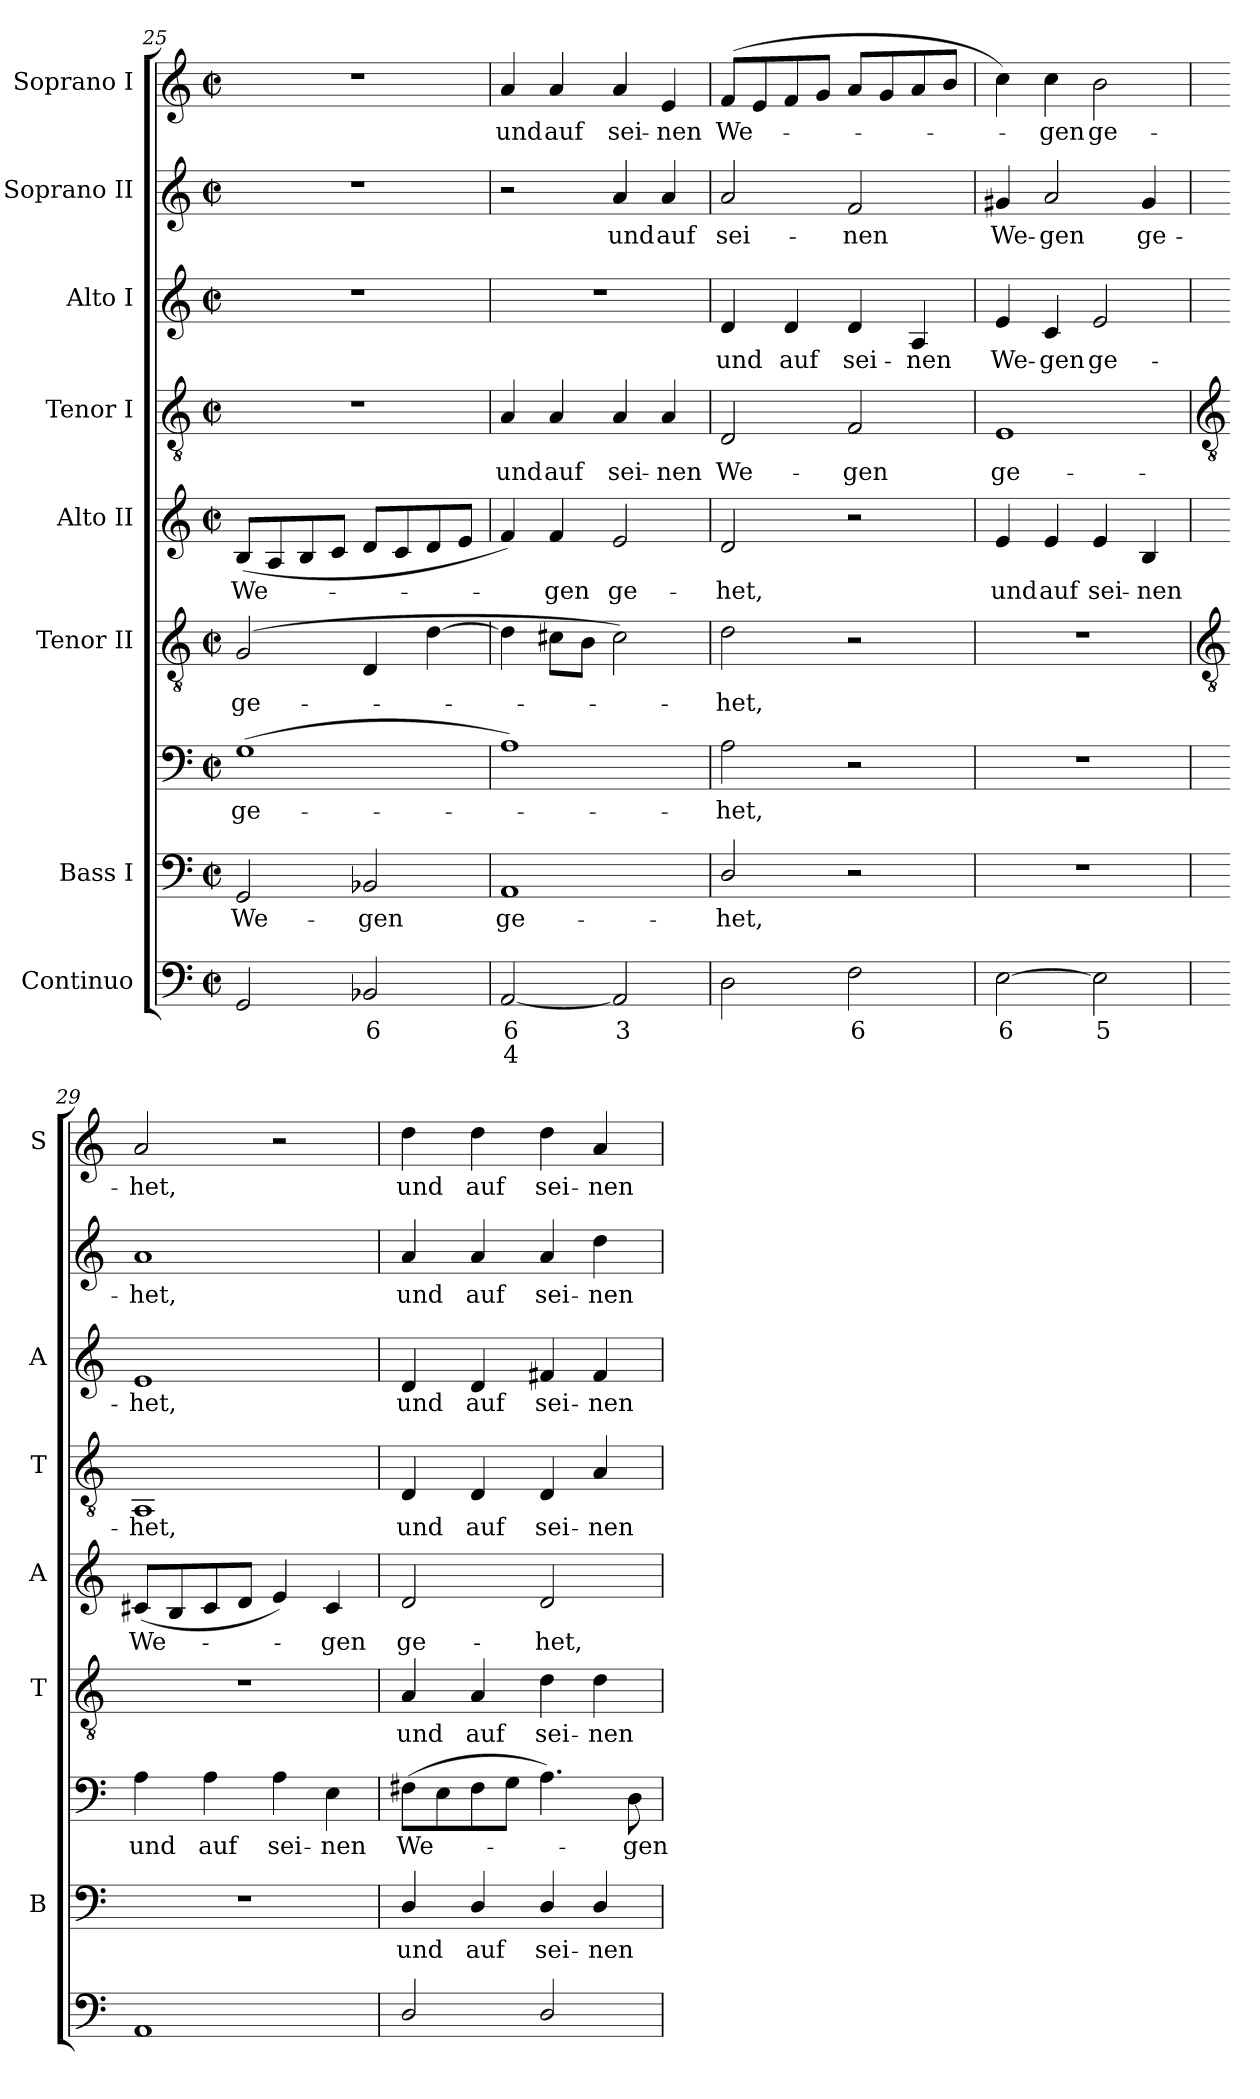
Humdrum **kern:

**kern	**text	**text	**kern	**text	**kern	**text	**kern	**text	**kern	**text	**kern	**text	**kern	**text	**kern	**text	**kern	**text
*part8	*part8	*part8	*part7	*part7	*part7	*part7	*part6	*part6	*part5	*part5	*part4	*part4	*part3	*part3	*part2	*part2	*part1	*part1
*staff9	*staff9	*staff9	*staff8	*staff8	*staff7	*staff7	*staff6	*staff6	*staff5	*staff5	*staff4	*staff4	*staff3	*staff3	*staff2	*staff2	*staff1	*staff1
*I"Continuo	*	*	*I"Bass I	*	*	*	*I"Tenor II	*	*I"Alto II	*	*I"Tenor I	*	*I"Alto I	*	*I"Soprano II	*	*I"Soprano I	*
*	*	*	*I'B	*	*	*	*I'T	*	*I'A	*	*I'T	*	*I'A	*	*	*	*I'S	*
*clefF4	*	*	*clefF4	*	*clefF4	*	*clefGv2	*	*clefG2	*	*clefGv2	*	*clefG2	*	*clefG2	*	*clefG2	*
*k[]	*	*	*k[]	*	*k[]	*	*k[]	*	*k[]	*	*k[]	*	*k[]	*	*k[]	*	*k[]	*
*C:	*	*	*C:	*	*C:	*	*C:	*	*C:	*	*C:	*	*C:	*	*C:	*	*C:	*
*M2/2	*	*	*M2/2	*	*M2/2	*	*M2/2	*	*M2/2	*	*M2/2	*	*M2/2	*	*M2/2	*	*M2/2	*
*met(c|)	*	*	*met(c|)	*	*met(c|)	*	*met(c|)	*	*met(c|)	*	*met(c|)	*	*met(c|)	*	*met(c|)	*	*met(c|)	*
=25	=25	=25	=25	=25	=25	=25	=25	=25	=25	=25	=25	=25	=25	=25	=25	=25	=25	=25
!	!	!	!	!LO:LY:b	!	!LO:LY:b	!	!LO:LY:b	!	!LO:LY:b	!	!	!	!	!	!	!	!
2GG	.	.	2GG	We-	(>1G	ge-	(>2G	ge-	(<8BL	We-	1r	.	1r	.	1r	.	1r	.
.	.	.	.	.	.	.	.	.	8A	.	.	.	.	.	.	.	.	.
.	.	.	.	.	.	.	.	.	8B	.	.	.	.	.	.	.	.	.
.	.	.	.	.	.	.	.	.	8cJ	.	.	.	.	.	.	.	.	.
!	!LO:LY:b	!	!	!LO:LY:b	!	!	!	!	!	!	!	!	!	!	!	!	!	!
2BB-X	6	.	2BB-X	-gen	.	.	4D	.	8dL	.	.	.	.	.	.	.	.	.
.	.	.	.	.	.	.	.	.	8c	.	.	.	.	.	.	.	.	.
.	.	.	.	.	.	.	[4d	.	8d	.	.	.	.	.	.	.	.	.
.	.	.	.	.	.	.	.	.	8eJ	.	.	.	.	.	.	.	.	.
=26	=26	=26	=26	=26	=26	=26	=26	=26	=26	=26	=26	=26	=26	=26	=26	=26	=26	=26
!	!LO:LY:b	!LO:LY:b	!	!LO:LY:b	!	!	!	!	!	!	!	!LO:LY:b	!	!	!	!	!	!LO:LY:b
[2AA	6	4	1AA	ge-	1A)	.	4d]	.	4f)	.	4A	und	1r	.	2r	.	4a	und
!	!	!	!	!	!	!	!	!	!	!LO:LY:b	!	!LO:LY:b	!	!	!	!	!	!LO:LY:b
.	.	.	.	.	.	.	8c#XL	.	4f	gen	4A	auf	.	.	.	.	4a	auf
.	.	.	.	.	.	.	8BJ	.	.	.	.	.	.	.	.	.	.	.
!	!LO:LY:b	!	!	!	!	!	!	!	!	!LO:LY:b	!	!LO:LY:b	!	!	!	!LO:LY:b	!	!LO:LY:b
2AA]	3	.	.	.	.	.	2c#)	.	2e	ge-	4A	sei-	.	.	4a	und	4a	sei-
!	!	!	!	!	!	!	!	!	!	!	!	!LO:LY:b	!	!	!	!LO:LY:b	!	!LO:LY:b
.	.	.	.	.	.	.	.	.	.	.	4A	-nen	.	.	4a	auf	4e	-nen
=27	=27	=27	=27	=27	=27	=27	=27	=27	=27	=27	=27	=27	=27	=27	=27	=27	=27	=27
!	!	!	!	!LO:LY:b	!	!LO:LY:b	!	!LO:LY:b	!	!LO:LY:b	!	!LO:LY:b	!	!LO:LY:b	!	!LO:LY:b	!	!LO:LY:b
2D	.	.	2D/	het,	2A	-het,	2d	het,	2d	-het,	2D	We-	4d	und	2a	sei-	(<8fL	We-
.	.	.	.	.	.	.	.	.	.	.	.	.	.	.	.	.	8e	.
!	!	!	!	!	!	!	!	!	!	!	!	!	!	!LO:LY:b	!	!	!	!
.	.	.	.	.	.	.	.	.	.	.	.	.	4d	auf	.	.	8f	.
.	.	.	.	.	.	.	.	.	.	.	.	.	.	.	.	.	8gJ	.
!	!LO:LY:b	!	!	!	!	!	!	!	!	!	!	!LO:LY:b	!	!LO:LY:b	!	!LO:LY:b	!	!
2F	6	.	2r	.	2r	.	2r	.	2r	.	2F	-gen	4d	sei-	2f	-nen	8aL	.
.	.	.	.	.	.	.	.	.	.	.	.	.	.	.	.	.	8g	.
!	!	!	!	!	!	!	!	!	!	!	!	!	!	!LO:LY:b	!	!	!	!
.	.	.	.	.	.	.	.	.	.	.	.	.	4A	-nen	.	.	8a	.
.	.	.	.	.	.	.	.	.	.	.	.	.	.	.	.	.	8bJ	.
=28	=28	=28	=28	=28	=28	=28	=28	=28	=28	=28	=28	=28	=28	=28	=28	=28	=28	=28
!	!LO:LY:b	!	!	!	!	!	!	!	!	!LO:LY:b	!	!LO:LY:b	!	!LO:LY:b	!	!LO:LY:b	!	!
[2E	6	.	1r	.	1r	.	1r	.	4e	und	1E	ge-	4e	We-	4g#X	We-	4cc)	.
!	!	!	!	!	!	!	!	!	!	!LO:LY:b	!	!	!	!LO:LY:b	!	!LO:LY:b	!	!LO:LY:b
.	.	.	.	.	.	.	.	.	4e	auf	.	.	4c	-gen	2a	-gen	4cc	gen
!	!LO:LY:b	!	!	!	!	!	!	!	!	!LO:LY:b	!	!	!	!LO:LY:b	!	!	!	!LO:LY:b
2E]	5	.	.	.	.	.	.	.	4e	sei-	.	.	2e	ge-	.	.	2b	ge-
!	!	!	!	!	!	!	!	!	!	!LO:LY:b	!	!	!	!	!	!LO:LY:b	!	!
.	.	.	.	.	.	.	.	.	4B	-nen	.	.	.	.	4g#	ge-	.	.
!!LO:LB:g=z
=29	=29	=29	=29	=29	=29	=29	=29	=29	=29	=29	=29	=29	=29	=29	=29	=29	=29	=29
*	*	*	*	*	*	*	*clefGv2	*	*	*	*clefGv2	*	*	*	*	*	*	*
!	!	!	!	!	!	!LO:LY:b	!	!	!	!LO:LY:b	!	!LO:LY:b	!	!LO:LY:b	!	!LO:LY:b	!	!LO:LY:b
1AA	.	.	1r	.	4A	und	1r	.	(<8c#XL	We-	1AA	-het,	1e	-het,	1a	-het,	2a	-het,
.	.	.	.	.	.	.	.	.	8B	.	.	.	.	.	.	.	.	.
!	!	!	!	!	!	!LO:LY:b	!	!	!	!	!	!	!	!	!	!	!	!
.	.	.	.	.	4A	auf	.	.	8c#	.	.	.	.	.	.	.	.	.
.	.	.	.	.	.	.	.	.	8dJ	.	.	.	.	.	.	.	.	.
!	!	!	!	!	!	!LO:LY:b	!	!	!	!	!	!	!	!	!	!	!	!
.	.	.	.	.	4A	sei-	.	.	4e)	.	.	.	.	.	.	.	2r	.
!	!	!	!	!	!	!LO:LY:b	!	!	!	!LO:LY:b	!	!	!	!	!	!	!	!
.	.	.	.	.	4E	-nen	.	.	4c#	gen	.	.	.	.	.	.	.	.
=30	=30	=30	=30	=30	=30	=30	=30	=30	=30	=30	=30	=30	=30	=30	=30	=30	=30	=30
!	!	!	!	!LO:LY:b	!	!LO:LY:b	!	!LO:LY:b	!	!LO:LY:b	!	!LO:LY:b	!	!LO:LY:b	!	!LO:LY:b	!	!LO:LY:b
2D/	.	.	4D/	und	(>8F#XL	We-	4A	und	2d	ge-	4D	und	4d	und	4a	und	4dd	und
.	.	.	.	.	8E	.	.	.	.	.	.	.	.	.	.	.	.	.
!	!	!	!	!LO:LY:b	!	!	!	!LO:LY:b	!	!	!	!LO:LY:b	!	!LO:LY:b	!	!LO:LY:b	!	!LO:LY:b
.	.	.	4D/	auf	8F#	.	4A	auf	.	.	4D	auf	4d	auf	4a	auf	4dd	auf
.	.	.	.	.	8GJ	.	.	.	.	.	.	.	.	.	.	.	.	.
!	!	!	!	!LO:LY:b	!	!	!	!LO:LY:b	!	!LO:LY:b	!	!LO:LY:b	!	!LO:LY:b	!	!LO:LY:b	!	!LO:LY:b
2D/	.	.	4D/	sei-	4.A)	.	4d	sei-	2d	-het,	4D	sei-	4f#X	sei-	4a	sei-	4dd	sei-
!	!	!	!	!LO:LY:b	!	!	!	!LO:LY:b	!	!	!	!LO:LY:b	!	!LO:LY:b	!	!LO:LY:b	!	!LO:LY:b
.	.	.	4D/	-nen	.	.	4d	-nen	.	.	4A	-nen	4f#	-nen	4dd	-nen	4a	-nen
!	!	!	!	!	!	!LO:LY:b	!	!	!	!	!	!	!	!	!	!	!	!
.	.	.	.	.	8D	gen	.	.	.	.	.	.	.	.	.	.	.	.
=	=	=	=	=	=	=	=	=	=	=	=	=	=	=	=	=	=	=
*-	*-	*-	*-	*-	*-	*-	*-	*-	*-	*-	*-	*-	*-	*-	*-	*-	*-	*-
